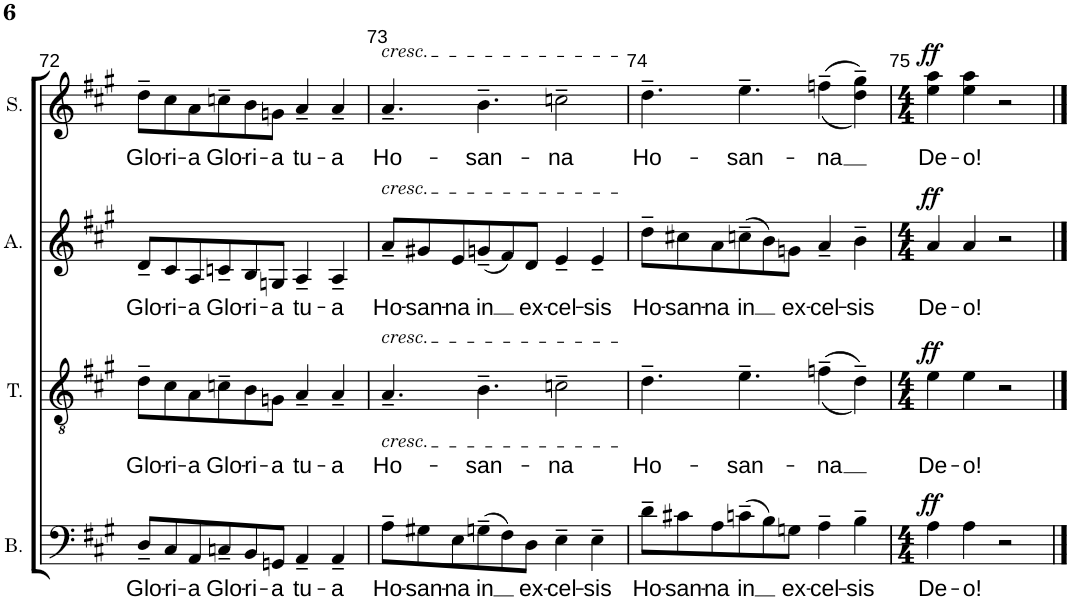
**kern	**text	**dynam	**kern	**text	**dynam	**kern	**text	**dynam	**kern	**text	**dynam
*part4	*part4	*part4	*part3	*part3	*part3	*part2	*part2	*part2	*part1	*part1	*part1
*staff4	*staff4	*staff4	*staff3	*staff3	*staff3	*staff2	*staff2	*staff2	*staff1	*staff1	*staff1
*I"Bass	*	*	*I"Tenor	*	*	*I"Alto	*	*	*I"Soprano	*	*
*I'B.	*	*	*I'T.	*	*	*I'A.	*	*	*I'S.	*	*
!!LO:PB:g=z
*clefF4	*	*	*clefGv2	*	*	*clefG2	*	*	*clefG2	*	*
*k[f#c#g#]	*	*	*k[f#c#g#]	*	*	*k[f#c#g#]	*	*	*k[f#c#g#]	*	*
*M10/8	*	*	*M10/8	*	*	*M10/8	*	*	*M10/8	*	*
=72	=72	=72	=72	=72	=72	=72	=72	=72	=72	=72	=72
!	!LO:LY:b	!	!	!LO:LY:b	!	!	!LO:LY:b	!	!	!LO:LY:b	!
8D~/L	Glo-	.	8d~\L	Glo-	.	8d~/L	Glo-	.	8dd~\L	Glo-	.
!	!LO:LY:b	!	!	!LO:LY:b	!	!	!LO:LY:b	!	!	!LO:LY:b	!
8C#/	-ri-	.	8c#\	-ri-	.	8c#/	-ri-	.	8cc#\	-ri-	.
!	!LO:LY:b	!	!	!LO:LY:b	!	!	!LO:LY:b	!	!	!LO:LY:b	!
8AA/	-a	.	8A\	-a	.	8A/	-a	.	8a\	-a	.
!	!LO:LY:b	!	!	!LO:LY:b	!	!	!LO:LY:b	!	!	!LO:LY:b	!
8Cn~/	Glo-	.	8cn~\	Glo-	.	8cn~/	Glo-	.	8ccn~\	Glo-	.
!	!LO:LY:b	!	!	!LO:LY:b	!	!	!LO:LY:b	!	!	!LO:LY:b	!
8BB/	-ri-	.	8B\	-ri-	.	8B/	-ri-	.	8b\	-ri-	.
!	!LO:LY:b	!	!	!LO:LY:b	!	!	!LO:LY:b	!	!	!LO:LY:b	!
8GGn/J	-a	.	8Gn\J	-a	.	8Gn/J	-a	.	8gn\J	-a	.
!	!LO:LY:b	!	!	!LO:LY:b	!	!	!LO:LY:b	!	!	!LO:LY:b	!
4AA~/	tu-	.	4A~/	tu-	.	4A~/	tu-	.	4a~/	tu-	.
!	!LO:LY:b	!	!	!LO:LY:b	!	!	!LO:LY:b	!	!	!LO:LY:b	!
4AA~/	-a	.	4A~/	-a	.	4A~/	-a	.	4a~/	-a	.
=73	=73	=73	=73	=73	=73	=73	=73	=73	=73	=73	=73
!	!	!	!	!	!	!	!	!	!LO:TX:a:i:t=cresc.	!	!
!	!	!	!	!	!	!LO:TX:a:i:t=cresc.	!	!	!	!	!
!	!	!	!LO:TX:a:i:t=cresc.	!	!	!	!	!	!	!	!
!	!	!	!LO:TX:b:i:t=cresc.	!	!	!	!	!	!	!	!
!	!LO:LY:b	!	!	!LO:LY:b	!	!	!LO:LY:b	!	!	!LO:LY:b	!
8A~\L	Ho-	.	4.A~/	Ho-	.	8a~/L	Ho-	.	4.a~/	Ho-	.
!	!LO:LY:b	!	!	!	!	!	!LO:LY:b	!	!	!	!
8G#X\	-san-	.	.	.	.	8g#X/	-san-	.	.	.	.
!	!LO:LY:b	!	!	!	!	!	!LO:LY:b	!	!	!	!
8E\	-na	.	.	.	.	8e/	-na	.	.	.	.
!	!LO:LY:b	!	!	!LO:LY:b	!	!	!LO:LY:b	!	!	!LO:LY:b	!
(8Gn~\	in	.	4.B~\	-san-	.	(8gn~/	in	.	4.b~\	-san-	.
8F#\)	.	.	.	.	.	8f#/)	.	.	.	.	.
!	!LO:LY:b	!	!	!	!	!	!LO:LY:b	!	!	!	!
8D\J	ex-	.	.	.	.	8d/J	ex-	.	.	.	.
!	!LO:LY:b	!	!	!LO:LY:b	!	!	!LO:LY:b	!	!	!LO:LY:b	!
4E~\	-cel-	.	2cn~\	-na	.	4e~/	-cel-	.	2ccn~\	-na	.
!	!LO:LY:b	!	!	!	!	!	!LO:LY:b	!	!	!	!
4E~\	-sis	.	.	.	.	4e~/	-sis	.	.	.	.
=74	=74	=74	=74	=74	=74	=74	=74	=74	=74	=74	=74
!	!LO:LY:b	!	!	!LO:LY:b	!	!	!LO:LY:b	!	!	!LO:LY:b	!
8d~\L	Ho-	.	4.d~\	Ho-	.	8dd~\L	Ho-	.	4.dd~\	Ho-	.
!	!LO:LY:b	!	!	!	!	!	!LO:LY:b	!	!	!	!
8c#X\	-san-	.	.	.	.	8cc#X\	-san-	.	.	.	.
!	!LO:LY:b	!	!	!	!	!	!LO:LY:b	!	!	!	!
8A\	-na	.	.	.	.	8a\	-na	.	.	.	.
!	!LO:LY:b	!	!	!LO:LY:b	!	!	!LO:LY:b	!	!	!LO:LY:b	!
(8cn~\	in	.	4.e~\	-san-	.	(8ccn~\	in	.	4.ee~\	-san-	.
8B\)	.	.	.	.	.	8b\)	.	.	.	.	.
!	!LO:LY:b	!	!	!	!	!	!LO:LY:b	!	!	!	!
8Gn\J	ex-	.	.	.	.	8gn\J	ex-	.	.	.	.
!	!LO:LY:b	!	!	!LO:LY:b	!	!	!LO:LY:b	!	!	!LO:LY:b	!
4A~\	-cel-	.	((<4fn~\	-na	.	4a~/	-cel-	.	((<4ffn~\	-na	.
!	!LO:LY:b	!	!	!	!	!	!LO:LY:b	!	!	!	!
4B~\	-sis	.	4d~\))	.	.	4b~\	-sis	.	4dd\~ 4gg#\~))	.	.
=75	=75	=75	=75	=75	=75	=75	=75	=75	=75	=75	=75
*M4/4	*	*	*M4/4	*	*	*M4/4	*	*	*M4/4	*	*
!	!LO:LY:b	!LO:DY:a	!	!LO:LY:b	!LO:DY:a	!	!LO:LY:b	!LO:DY:a	!	!LO:LY:b	!LO:DY:a
4A\	De-	ff	4e\	De-	ff	4a/	De-	ff	4ee\ 4aa\	De-	ff
!	!LO:LY:b	!	!	!LO:LY:b	!	!	!LO:LY:b	!	!	!LO:LY:b	!
4A\	-o!	.	4e\	-o!	.	4a/	-o!	.	4ee\ 4aa\	-o!	.
2r	.	.	2r	.	.	2r	.	.	2r	.	.
==	==	==	==	==	==	==	==	==	==	==	==
*-	*-	*-	*-	*-	*-	*-	*-	*-	*-	*-	*-
